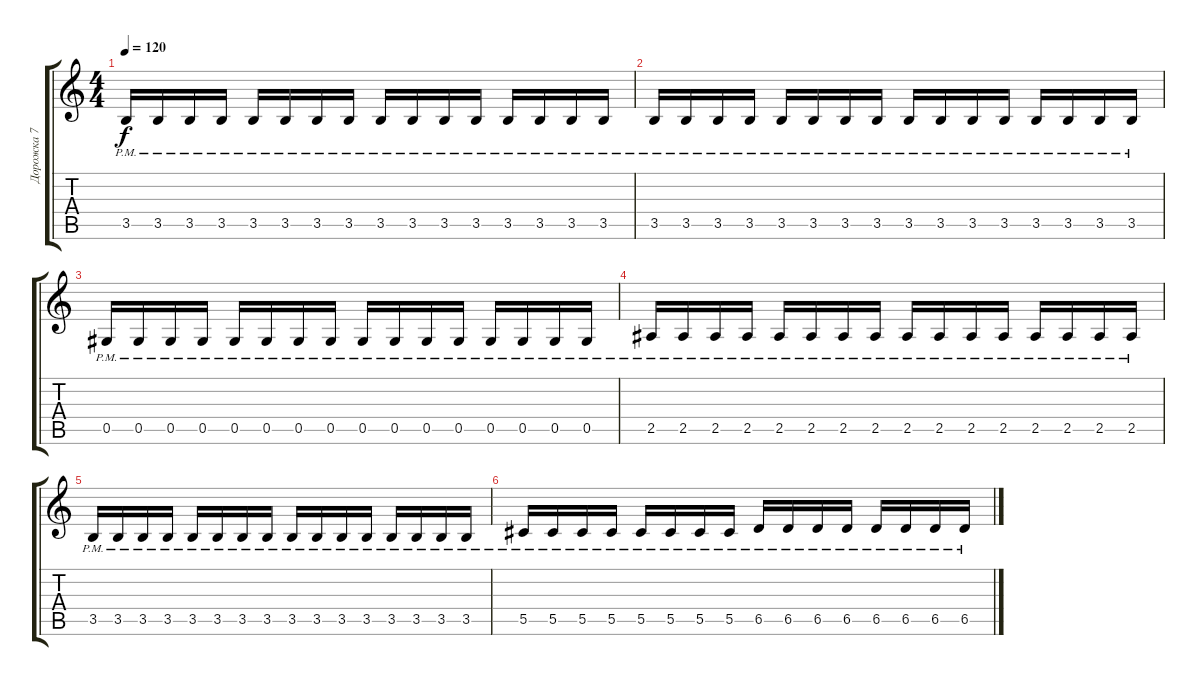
\track ("Дорожка 7" "Дорожка 7") {instrument distortionguitar}
\staff {score tabs}
\tuning (Eb4 Bb3 Gb3 Db3 Ab2 Eb2) {hide}
\ts (4 4)
\tempo 120
\clef g2
\ks c
3.5{pm}.16{dy f} 3.5{pm}.16 3.5{pm}.16 3.5{pm}.16 3.5{pm}.16 3.5{pm}.16 3.5{pm}.16 3.5{pm}.16 3.5{pm}.16 3.5{pm}.16 3.5{pm}.16 3.5{pm}.16 3.5{pm}.16 3.5{pm}.16 3.5{pm}.16 3.5{pm}.16 |
3.5{pm}.16 3.5{pm}.16 3.5{pm}.16 3.5{pm}.16 3.5{pm}.16 3.5{pm}.16 3.5{pm}.16 3.5{pm}.16 3.5{pm}.16 3.5{pm}.16 3.5{pm}.16 3.5{pm}.16 3.5{pm}.16 3.5{pm}.16 3.5{pm}.16 3.5{pm}.16 |
0.5{pm}.16 0.5{pm}.16 0.5{pm}.16 0.5{pm}.16 0.5{pm}.16 0.5{pm}.16 0.5{pm}.16 0.5{pm}.16 0.5{pm}.16 0.5{pm}.16 0.5{pm}.16 0.5{pm}.16 0.5{pm}.16 0.5{pm}.16 0.5{pm}.16 0.5{pm}.16 |
2.5{pm}.16 2.5{pm}.16 2.5{pm}.16 2.5{pm}.16 2.5{pm}.16 2.5{pm}.16 2.5{pm}.16 2.5{pm}.16 2.5{pm}.16 2.5{pm}.16 2.5{pm}.16 2.5{pm}.16 2.5{pm}.16 2.5{pm}.16 2.5{pm}.16 2.5{pm}.16 |
3.5{pm}.16 3.5{pm}.16 3.5{pm}.16 3.5{pm}.16 3.5{pm}.16 3.5{pm}.16 3.5{pm}.16 3.5{pm}.16 3.5{pm}.16 3.5{pm}.16 3.5{pm}.16 3.5{pm}.16 3.5{pm}.16 3.5{pm}.16 3.5{pm}.16 3.5{pm}.16 |
5.5{pm}.16 5.5{pm}.16 5.5{pm}.16 5.5{pm}.16 5.5{pm}.16 5.5{pm}.16 5.5{pm}.16 5.5{pm}.16 6.5{pm}.16 6.5{pm}.16 6.5{pm}.16 6.5{pm}.16 6.5{pm}.16 6.5{pm}.16 6.5{pm}.16 6.5{pm}.16
